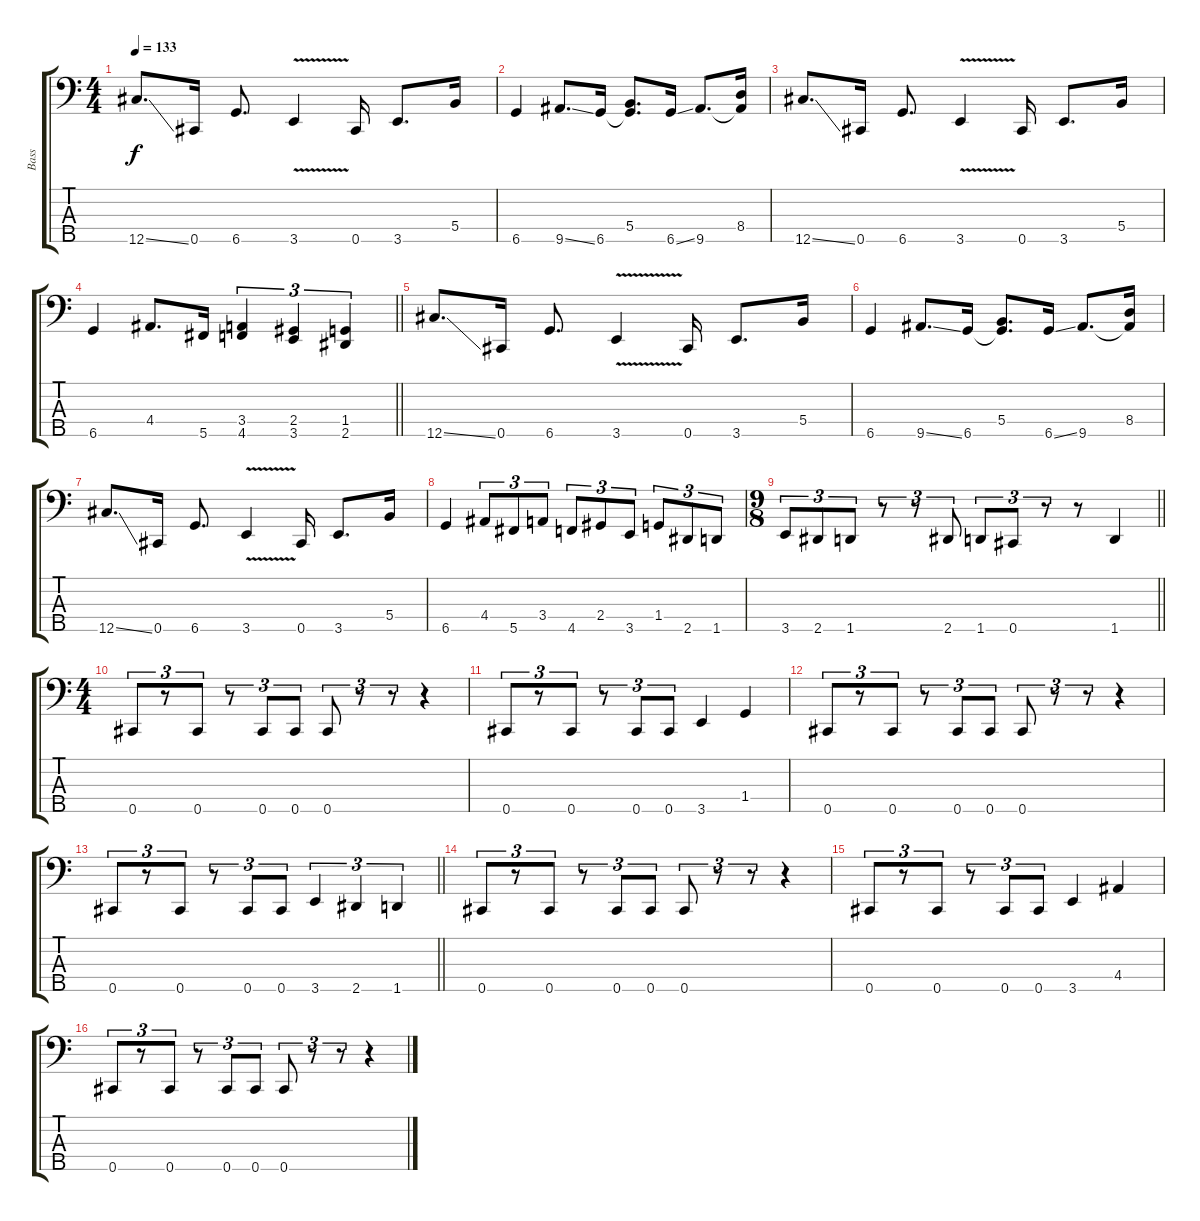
\track ("Bass" "Bass") {instrument electricbassfinger}
\staff {score tabs}
\tuning (A2 E2 B1 Gb1 Db1) {hide}
\ts (4 4)
\section ("" "")
\tempo 133
\clef f4
\ks c
12.5{ss}.8{d dy f} 0.5.16 6.5.8{d} 3.5{v}.4 0.5.16 3.5.8{d} 5.4.16 |
6.5.4 9.5{ss}.8{d} 6.5.16 (5.4 6.5{t}).8{d} 6.5{ss}.16 9.5.8{d} (8.4 9.5{t}).16 |
12.5{ss}.8{d} 0.5.16 6.5.8{d} 3.5{v}.4 0.5.16 3.5.8{d} 5.4.16 |
\barLineRight lightlight
6.5.4 4.4.8{d} 5.5.16 (3.4 4.5).4{tu (3 2)} (2.4 3.5).4{tu (3 2)} (1.4 2.5).4{tu (3 2)} |
12.5{ss}.8{d} 0.5.16 6.5.8{d} 3.5{v}.4 0.5.16 3.5.8{d} 5.4.16 |
6.5.4 9.5{ss}.8{d} 6.5.16 (5.4 6.5{t}).8{d} 6.5{ss}.16 9.5.8{d} (8.4 9.5{t}).16 |
12.5{ss}.8{d} 0.5.16 6.5.8{d} 3.5{v}.4 0.5.16 3.5.8{d} 5.4.16 |
6.5.4 4.4.8{tu (3 2)} 5.5.8{tu (3 2)} 3.4.8{tu (3 2)} 4.5.8{tu (3 2)} 2.4.8{tu (3 2)} 3.5.8{tu (3 2)} 1.4.8{tu (3 2)} 2.5.8{tu (3 2)} 1.5.8{tu (3 2)} |
\ts (9 8)
\barLineRight lightlight
3.5.8{tu (3 2)} 2.5.8{tu (3 2)} 1.5.8{tu (3 2)} r.8{tu (3 2)} r.8{tu (3 2)} 2.5.8{tu (3 2)} 1.5.8{tu (3 2)} 0.5.8{tu (3 2)} r.8{tu (3 2)} r.8 1.5.4 |
\ts (4 4)
\section ("" "")
0.5.8{tu (3 2)} r.8{tu (3 2)} 0.5.8{tu (3 2)} r.8{tu (3 2)} 0.5.8{tu (3 2)} 0.5.8{tu (3 2)} 0.5.8{tu (3 2)} r.8{tu (3 2)} r.8{tu (3 2)} r.4 |
0.5.8{tu (3 2)} r.8{tu (3 2)} 0.5.8{tu (3 2)} r.8{tu (3 2)} 0.5.8{tu (3 2)} 0.5.8{tu (3 2)} 3.5.4 1.4.4 |
0.5.8{tu (3 2)} r.8{tu (3 2)} 0.5.8{tu (3 2)} r.8{tu (3 2)} 0.5.8{tu (3 2)} 0.5.8{tu (3 2)} 0.5.8{tu (3 2)} r.8{tu (3 2)} r.8{tu (3 2)} r.4 |
\barLineRight lightlight
0.5.8{tu (3 2)} r.8{tu (3 2)} 0.5.8{tu (3 2)} r.8{tu (3 2)} 0.5.8{tu (3 2)} 0.5.8{tu (3 2)} 3.5.4{tu (3 2)} 2.5.4{tu (3 2)} 1.5.4{tu (3 2)} |
0.5.8{tu (3 2)} r.8{tu (3 2)} 0.5.8{tu (3 2)} r.8{tu (3 2)} 0.5.8{tu (3 2)} 0.5.8{tu (3 2)} 0.5.8{tu (3 2)} r.8{tu (3 2)} r.8{tu (3 2)} r.4 |
0.5.8{tu (3 2)} r.8{tu (3 2)} 0.5.8{tu (3 2)} r.8{tu (3 2)} 0.5.8{tu (3 2)} 0.5.8{tu (3 2)} 3.5.4 4.4.4 |
0.5.8{tu (3 2)} r.8{tu (3 2)} 0.5.8{tu (3 2)} r.8{tu (3 2)} 0.5.8{tu (3 2)} 0.5.8{tu (3 2)} 0.5.8{tu (3 2)} r.8{tu (3 2)} r.8{tu (3 2)} r.4
